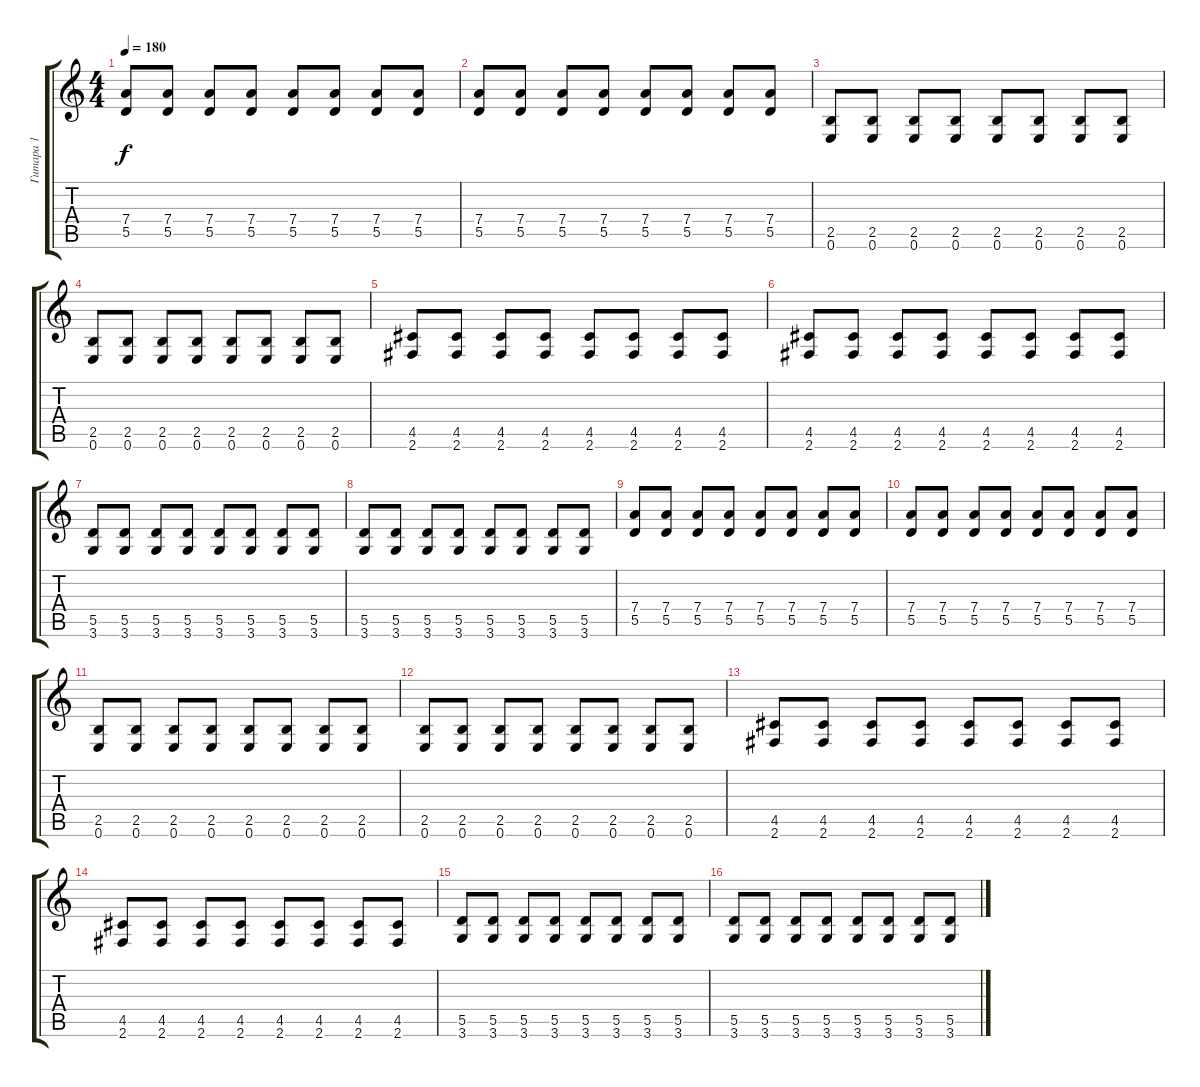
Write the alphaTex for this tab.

\track ("Гитара 1" "Гитара 1") {instrument distortionguitar}
\staff {score tabs}
\tuning (E4 B3 G3 D3 A2 E2) {hide}
\ts (4 4)
\tempo 180
\clef g2
\ks c
(7.4 5.5).8{dy f} (7.4 5.5).8 (7.4 5.5).8 (7.4 5.5).8 (7.4 5.5).8 (7.4 5.5).8 (7.4 5.5).8 (7.4 5.5).8 |
(7.4 5.5).8 (7.4 5.5).8 (7.4 5.5).8 (7.4 5.5).8 (7.4 5.5).8 (7.4 5.5).8 (7.4 5.5).8 (7.4 5.5).8 |
(2.5 0.6).8 (2.5 0.6).8 (2.5 0.6).8 (2.5 0.6).8 (2.5 0.6).8 (2.5 0.6).8 (2.5 0.6).8 (2.5 0.6).8 |
(2.5 0.6).8 (2.5 0.6).8 (2.5 0.6).8 (2.5 0.6).8 (2.5 0.6).8 (2.5 0.6).8 (2.5 0.6).8 (2.5 0.6).8 |
(4.5 2.6).8 (4.5 2.6).8 (4.5 2.6).8 (4.5 2.6).8 (4.5 2.6).8 (4.5 2.6).8 (4.5 2.6).8 (4.5 2.6).8 |
(4.5 2.6).8 (4.5 2.6).8 (4.5 2.6).8 (4.5 2.6).8 (4.5 2.6).8 (4.5 2.6).8 (4.5 2.6).8 (4.5 2.6).8 |
(5.5 3.6).8 (5.5 3.6).8 (5.5 3.6).8 (5.5 3.6).8 (5.5 3.6).8 (5.5 3.6).8 (5.5 3.6).8 (5.5 3.6).8 |
(5.5 3.6).8 (5.5 3.6).8 (5.5 3.6).8 (5.5 3.6).8 (5.5 3.6).8 (5.5 3.6).8 (5.5 3.6).8 (5.5 3.6).8 |
(7.4 5.5).8 (7.4 5.5).8 (7.4 5.5).8 (7.4 5.5).8 (7.4 5.5).8 (7.4 5.5).8 (7.4 5.5).8 (7.4 5.5).8 |
(7.4 5.5).8 (7.4 5.5).8 (7.4 5.5).8 (7.4 5.5).8 (7.4 5.5).8 (7.4 5.5).8 (7.4 5.5).8 (7.4 5.5).8 |
(2.5 0.6).8 (2.5 0.6).8 (2.5 0.6).8 (2.5 0.6).8 (2.5 0.6).8 (2.5 0.6).8 (2.5 0.6).8 (2.5 0.6).8 |
(2.5 0.6).8 (2.5 0.6).8 (2.5 0.6).8 (2.5 0.6).8 (2.5 0.6).8 (2.5 0.6).8 (2.5 0.6).8 (2.5 0.6).8 |
(4.5 2.6).8 (4.5 2.6).8 (4.5 2.6).8 (4.5 2.6).8 (4.5 2.6).8 (4.5 2.6).8 (4.5 2.6).8 (4.5 2.6).8 |
(4.5 2.6).8 (4.5 2.6).8 (4.5 2.6).8 (4.5 2.6).8 (4.5 2.6).8 (4.5 2.6).8 (4.5 2.6).8 (4.5 2.6).8 |
(5.5 3.6).8 (5.5 3.6).8 (5.5 3.6).8 (5.5 3.6).8 (5.5 3.6).8 (5.5 3.6).8 (5.5 3.6).8 (5.5 3.6).8 |
(5.5 3.6).8 (5.5 3.6).8 (5.5 3.6).8 (5.5 3.6).8 (5.5 3.6).8 (5.5 3.6).8 (5.5 3.6).8 (5.5 3.6).8
